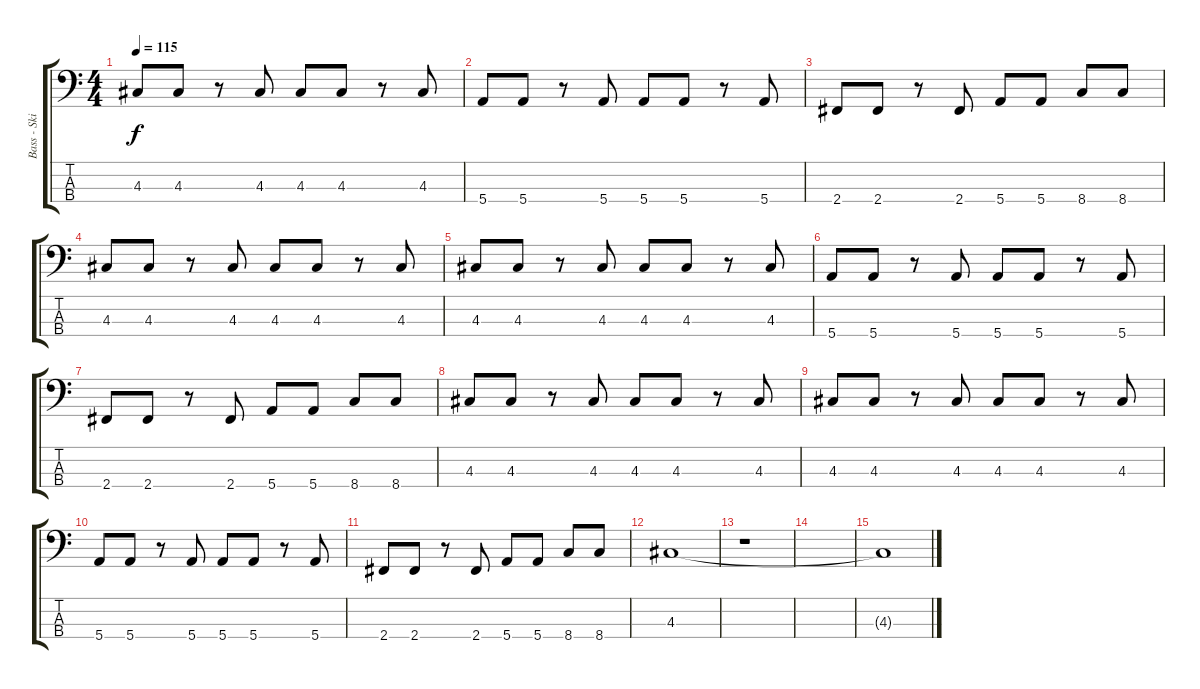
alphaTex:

\track ("Bass - Skinny" "Bass - Ski") {instrument electricbassfinger}
\staff {score tabs}
\tuning (G2 D2 A1 E1) {hide}
\ts (4 4)
\tempo 115
\clef f4
\ks c
4.3.8{dy f} 4.3.8 r.8 4.3.8 4.3.8 4.3.8 r.8 4.3.8 |
5.4.8 5.4.8 r.8 5.4.8 5.4.8 5.4.8 r.8 5.4.8 |
2.4.8 2.4.8 r.8 2.4.8 5.4.8 5.4.8 8.4.8 8.4.8 |
4.3.8 4.3.8 r.8 4.3.8 4.3.8 4.3.8 r.8 4.3.8 |
4.3.8 4.3.8 r.8 4.3.8 4.3.8 4.3.8 r.8 4.3.8 |
5.4.8 5.4.8 r.8 5.4.8 5.4.8 5.4.8 r.8 5.4.8 |
2.4.8 2.4.8 r.8 2.4.8 5.4.8 5.4.8 8.4.8 8.4.8 |
4.3.8 4.3.8 r.8 4.3.8 4.3.8 4.3.8 r.8 4.3.8 |
4.3.8 4.3.8 r.8 4.3.8 4.3.8 4.3.8 r.8 4.3.8 |
5.4.8 5.4.8 r.8 5.4.8 5.4.8 5.4.8 r.8 5.4.8 |
2.4.8 2.4.8 r.8 2.4.8 5.4.8 5.4.8 8.4.8 8.4.8 |
4.3.1 |
r.1 |
|
4.3{t}.1
